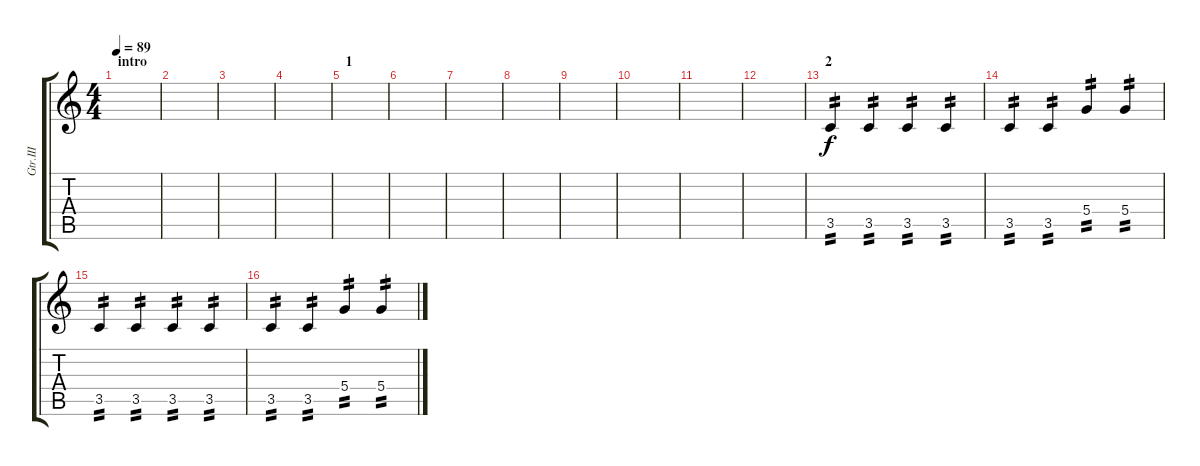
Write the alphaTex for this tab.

\track ("Gtr.III" "Gtr.III") {instrument overdrivenguitar}
\staff {score tabs}
\tuning (E4 B3 G3 D3 A2 E2) {hide}
\ts (4 4)
\section ("" "intro")
\tempo 89
\clef g2
\ks c
|
|
|
|
\section ("" "1")
|
|
|
|
|
|
|
|
\section ("" "2")
3.5.4{tp 2} 3.5.4{tp 2} 3.5.4{tp 2} 3.5.4{tp 2} |
3.5.4{tp 2} 3.5.4{tp 2} 5.4.4{tp 2} 5.4.4{tp 2} |
3.5.4{tp 2} 3.5.4{tp 2} 3.5.4{tp 2} 3.5.4{tp 2} |
3.5.4{tp 2} 3.5.4{tp 2} 5.4.4{tp 2} 5.4.4{tp 2}
